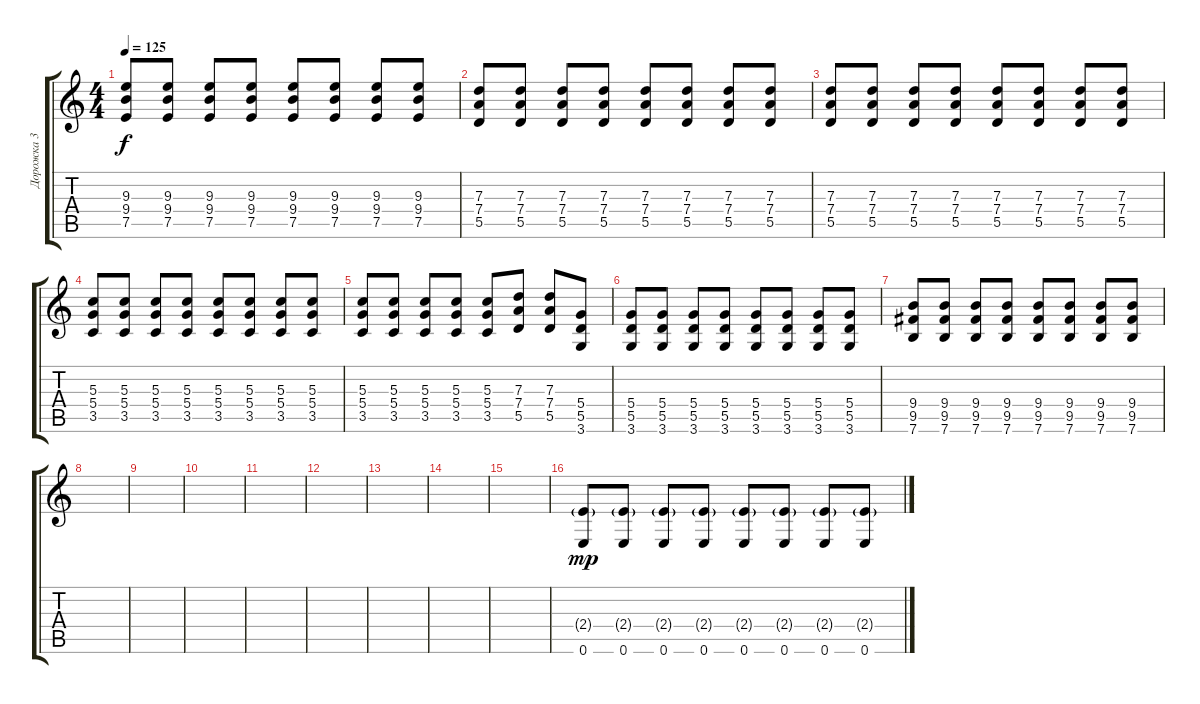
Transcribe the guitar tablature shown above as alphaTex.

\track ("Дорожка 3" "Дорожка 3") {instrument distortionguitar}
\staff {score tabs}
\tuning (E4 B3 G3 D3 A2 E2) {hide}
\ts (4 4)
\tempo 125
\clef g2
\ks c
(9.3 9.4 7.5).8{dy f} (9.3 9.4 7.5).8 (9.3 9.4 7.5).8 (9.3 9.4 7.5).8 (9.3 9.4 7.5).8 (9.3 9.4 7.5).8 (9.3 9.4 7.5).8 (9.3 9.4 7.5).8 |
(7.3 7.4 5.5).8 (7.3 7.4 5.5).8 (7.3 7.4 5.5).8 (7.3 7.4 5.5).8 (7.3 7.4 5.5).8 (7.3 7.4 5.5).8 (7.3 7.4 5.5).8 (7.3 7.4 5.5).8 |
(7.3 7.4 5.5).8 (7.3 7.4 5.5).8 (7.3 7.4 5.5).8 (7.3 7.4 5.5).8 (7.3 7.4 5.5).8 (7.3 7.4 5.5).8 (7.3 7.4 5.5).8 (7.3 7.4 5.5).8 |
(5.3 5.4 3.5).8 (5.3 5.4 3.5).8 (5.3 5.4 3.5).8 (5.3 5.4 3.5).8 (5.3 5.4 3.5).8 (5.3 5.4 3.5).8 (5.3 5.4 3.5).8 (5.3 5.4 3.5).8 |
(5.3 5.4 3.5).8 (5.3 5.4 3.5).8 (5.3 5.4 3.5).8 (5.3 5.4 3.5).8 (5.3 5.4 3.5).8 (7.3 7.4 5.5).8 (7.3 7.4 5.5).8 (5.4 5.5 3.6).8 |
(5.4 5.5 3.6).8 (5.4 5.5 3.6).8 (5.4 5.5 3.6).8 (5.4 5.5 3.6).8 (5.4 5.5 3.6).8 (5.4 5.5 3.6).8 (5.4 5.5 3.6).8 (5.4 5.5 3.6).8 |
(9.4 9.5 7.6).8 (9.4 9.5 7.6).8 (9.4 9.5 7.6).8 (9.4 9.5 7.6).8 (9.4 9.5 7.6).8 (9.4 9.5 7.6).8 (9.4 9.5 7.6).8 (9.4 9.5 7.6).8 |
|
|
|
|
|
|
|
|
(2.4{g} 0.6).8{dy mp} (2.4{g} 0.6).8 (2.4{g} 0.6).8 (2.4{g} 0.6).8 (2.4{g} 0.6).8 (2.4{g} 0.6).8 (2.4{g} 0.6).8 (2.4{g} 0.6).8
